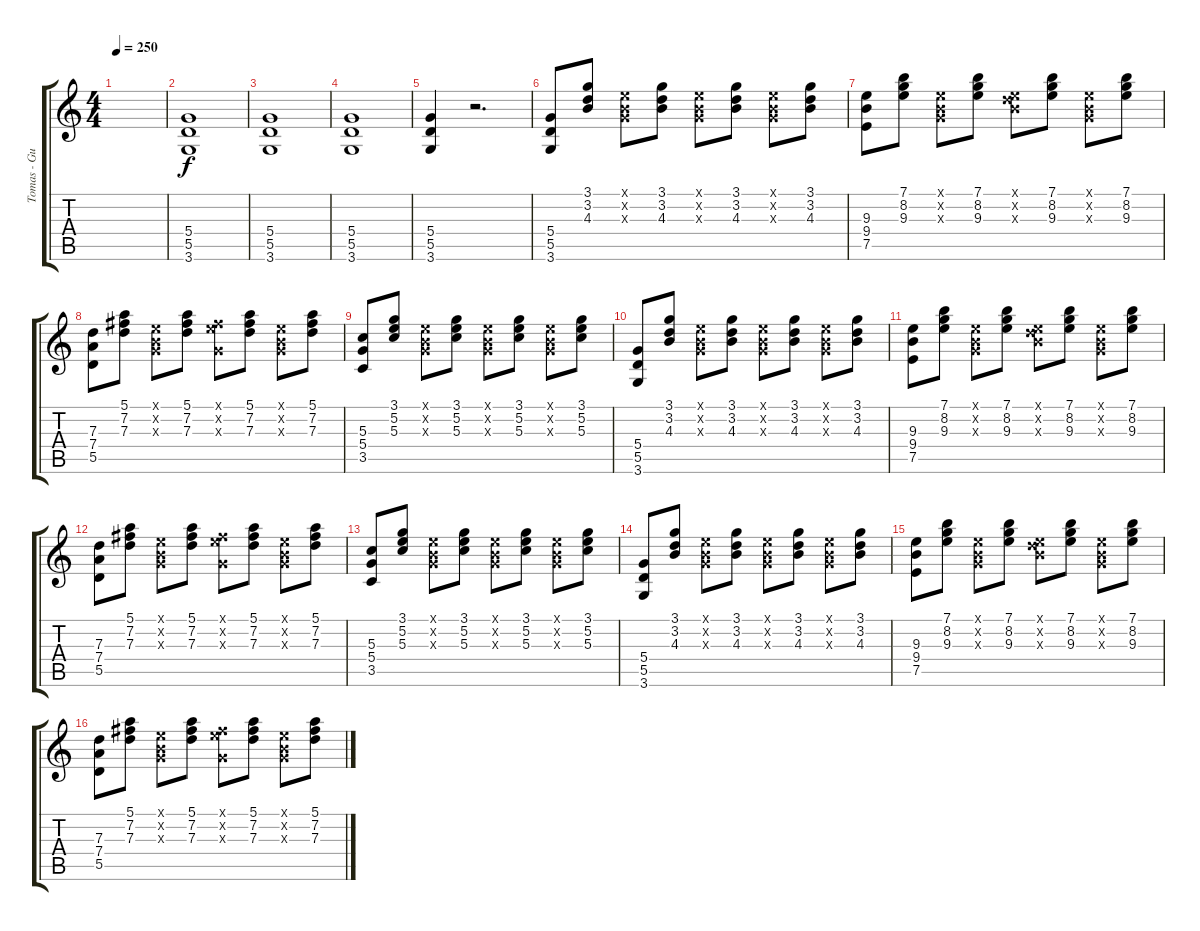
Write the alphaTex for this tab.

\track ("Tomas - Guitar" "Tomas - Gu") {instrument distortionguitar}
\staff {score tabs}
\tuning (E4 B3 G3 D3 A2 E2) {hide}
\ts (4 4)
\tempo 250
\clef g2
\ks c
|
(5.4 5.5 3.6).1 |
(5.4 5.5 3.6).1 |
(5.4 5.5 3.6).1 |
(5.4 5.5 3.6).4 r.2{d} |
(5.4 5.5 3.6).8{volume 8 instrument electricguitarclean} (3.1 3.2 4.3).8 (0.1{x} 0.2{x} 0.3{x}).8 (3.1 3.2 4.3).8 (0.1{x} 0.2{x} 0.3{x}).8 (3.1 3.2 4.3).8 (0.1{x} 0.2{x} 0.3{x}).8 (3.1 3.2 4.3).8 |
(9.3 9.4 7.5).8 (7.1 8.2 9.3).8 (0.1{x} 0.2{x} 0.3{x}).8 (7.1 8.2 9.3).8 (0.1{x} 0.2{x} 7.3{x}).8 (7.1 8.2 9.3).8 (0.1{x} 0.2{x} 0.3{x}).8 (7.1 8.2 9.3).8 |
(7.3 7.4 5.5).8 (5.1 7.2 7.3).8 (0.1{x} 0.2{x} 0.3{x}).8 (5.1 7.2 7.3).8 (0.1{x} 7.2{x} 0.3{x}).8 (5.1 7.2 7.3).8 (0.1{x} 0.2{x} 0.3{x}).8 (5.1 7.2 7.3).8 |
(5.3 5.4 3.5).8 (3.1 5.2 5.3).8 (0.1{x} 0.2{x} 0.3{x}).8 (3.1 5.2 5.3).8 (0.1{x} 0.2{x} 0.3{x}).8 (3.1 5.2 5.3).8 (0.1{x} 0.2{x} 0.3{x}).8 (3.1 5.2 5.3).8 |
(5.4 5.5 3.6).8 (3.1 3.2 4.3).8 (0.1{x} 0.2{x} 0.3{x}).8 (3.1 3.2 4.3).8 (0.1{x} 0.2{x} 0.3{x}).8 (3.1 3.2 4.3).8 (0.1{x} 0.2{x} 0.3{x}).8 (3.1 3.2 4.3).8 |
(9.3 9.4 7.5).8 (7.1 8.2 9.3).8 (0.1{x} 0.2{x} 0.3{x}).8 (7.1 8.2 9.3).8 (0.1{x} 0.2{x} 7.3{x}).8 (7.1 8.2 9.3).8 (0.1{x} 0.2{x} 0.3{x}).8 (7.1 8.2 9.3).8 |
(7.3 7.4 5.5).8 (5.1 7.2 7.3).8 (0.1{x} 0.2{x} 0.3{x}).8 (5.1 7.2 7.3).8 (0.1{x} 7.2{x} 0.3{x}).8 (5.1 7.2 7.3).8 (0.1{x} 0.2{x} 0.3{x}).8 (5.1 7.2 7.3).8 |
(5.3 5.4 3.5).8 (3.1 5.2 5.3).8 (0.1{x} 0.2{x} 0.3{x}).8 (3.1 5.2 5.3).8 (0.1{x} 0.2{x} 0.3{x}).8 (3.1 5.2 5.3).8 (0.1{x} 0.2{x} 0.3{x}).8 (3.1 5.2 5.3).8 |
(5.4 5.5 3.6).8 (3.1 3.2 4.3).8 (0.1{x} 0.2{x} 0.3{x}).8 (3.1 3.2 4.3).8 (0.1{x} 0.2{x} 0.3{x}).8 (3.1 3.2 4.3).8 (0.1{x} 0.2{x} 0.3{x}).8 (3.1 3.2 4.3).8 |
(9.3 9.4 7.5).8 (7.1 8.2 9.3).8 (0.1{x} 0.2{x} 0.3{x}).8 (7.1 8.2 9.3).8 (0.1{x} 0.2{x} 7.3{x}).8 (7.1 8.2 9.3).8 (0.1{x} 0.2{x} 0.3{x}).8 (7.1 8.2 9.3).8 |
(7.3 7.4 5.5).8 (5.1 7.2 7.3).8 (0.1{x} 0.2{x} 0.3{x}).8 (5.1 7.2 7.3).8 (0.1{x} 7.2{x} 0.3{x}).8 (5.1 7.2 7.3).8 (0.1{x} 0.2{x} 0.3{x}).8 (5.1 7.2 7.3).8
